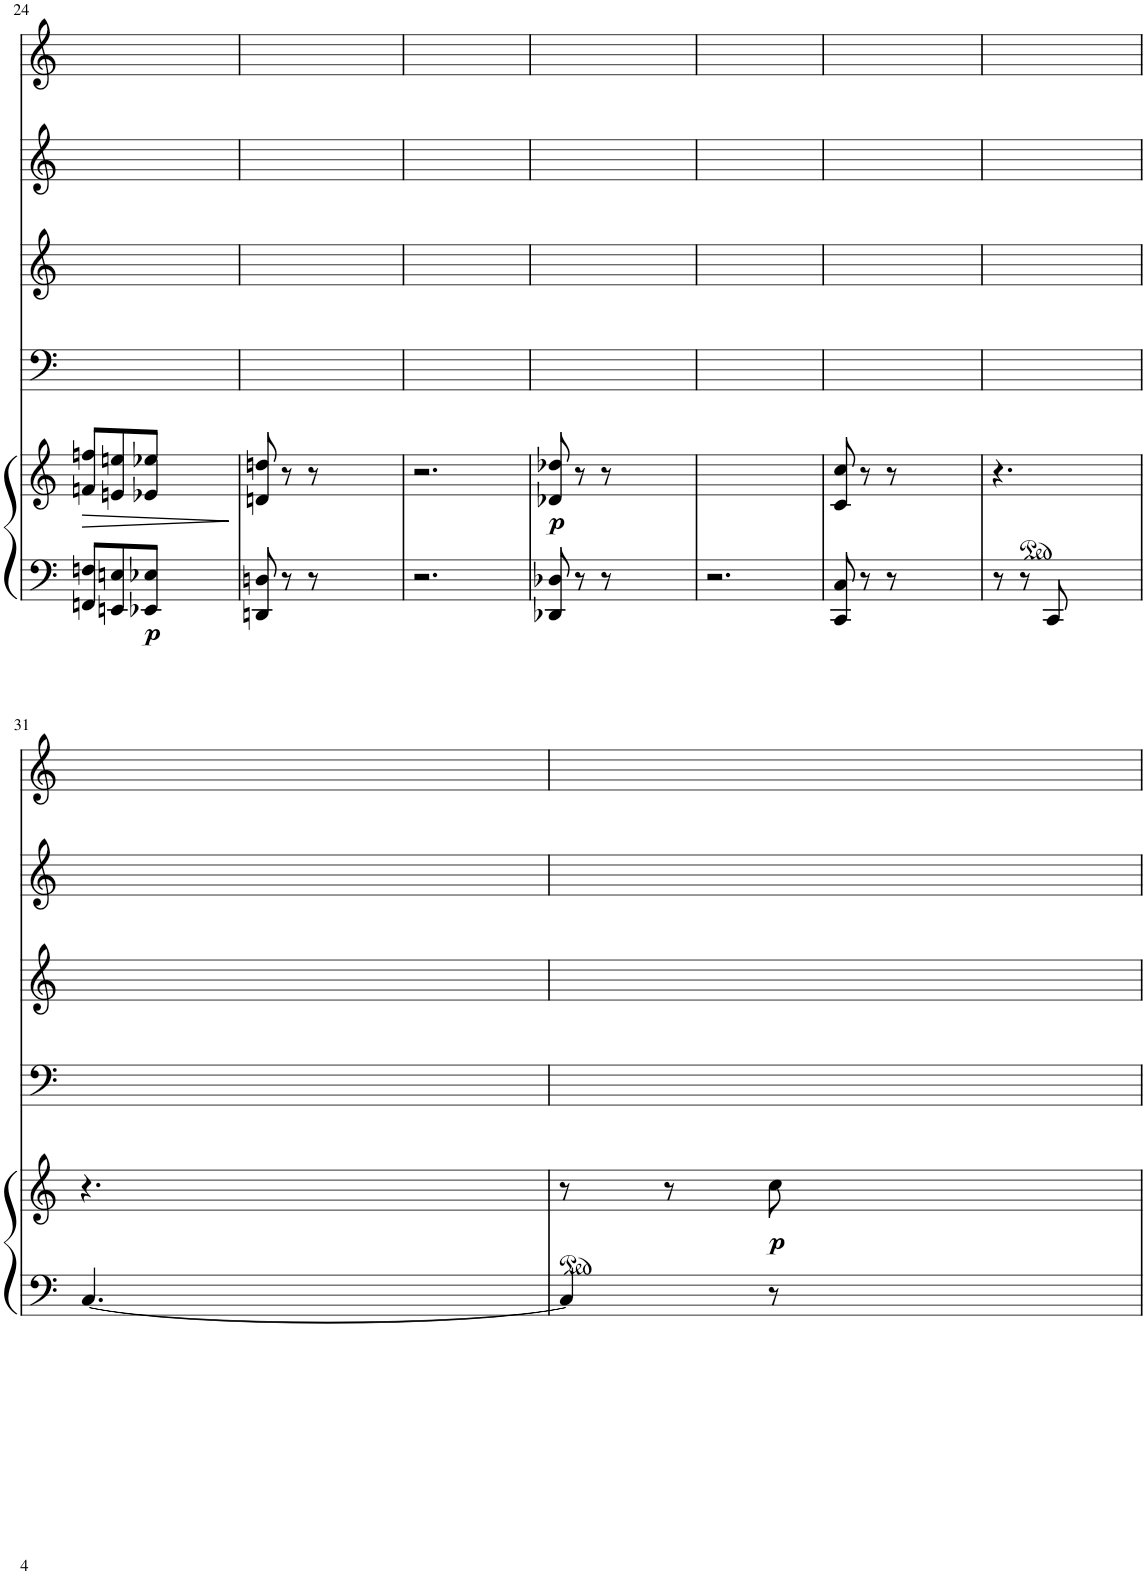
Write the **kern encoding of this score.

**kern	**kern	**dynam	**kern	**kern	**kern	**kern
*part5	*part5	*part5	*part4	*part3	*part2	*part1
*staff6	*staff5	*staff5/6	*staff4	*staff3	*staff2	*staff1
*I"Piano	*	*	*I"Voice	*I"Voice	*I"Voice	*I"Voice
*I'Pno	*	*	*I'V	*I'V	*I'V	*I'V
!!LO:PB:g=z
*clefF4	*clefG2	*	*clefF4	*clefG2	*clefG2	*clefG2
*k[]	*k[]	*	*k[]	*k[]	*k[]	*k[]
=24	=24	=24	=24	=24	=24	=24
!	!	!LO:HP:b	!	!	!	!
*	*^	*	*	*	*	*
8FFn/ 8Fn/L	8fn/ 8ffn/L	4ryy	>	1ryy	1ryy	1ryy	1ryy
8EEn/ 8En/	8en/ 8een/	.	.	.	.	.	.
!	!	!	!LO:DY:b=2	!	!	!	!
8EE-X/ 8E-X/J	8ee-X/J	4e-X/	p	.	.	.	.
2ryy	2ryy	.	.	.	.	.	.
.	.	2ryy	.	.	.	.	.
8ryy	8ryy	.	.	.	.	.	.
*	*v	*v	*	*	*	*	*
.	.	]	.	.	.	.
=25	=25	=25	=25	=25	=25	=25
8DDn/ 8Dn/	8dn/ 8ddn/	.	1ryy	1ryy	1ryy	1ryy
8r	8r	.	.	.	.	.
8r	8r	.	.	.	.	.
2ryy	2ryy	.	.	.	.	.
8ryy	8ryy	.	.	.	.	.
=26	=26	=26	=26	=26	=26	=26
2.r	2.r	.	1ryy	1ryy	1ryy	1ryy
4ryy	4ryy	.	.	.	.	.
=27	=27	=27	=27	=27	=27	=27
!	!	!LO:DY:b	!	!	!	!
8DD-X/ 8D-X/	8d-X/ 8dd-X/	p	1ryy	1ryy	1ryy	1ryy
8r	8r	.	.	.	.	.
8r	8r	.	.	.	.	.
2ryy	2ryy	.	.	.	.	.
8ryy	8ryy	.	.	.	.	.
=28	=28	=28	=28	=28	=28	=28
2.r	1ryy	.	1ryy	1ryy	1ryy	1ryy
4ryy	.	.	.	.	.	.
=29	=29	=29	=29	=29	=29	=29
8CC/ 8C/	8c/ 8cc/	.	1ryy	1ryy	1ryy	1ryy
8r	8r	.	.	.	.	.
8r	8r	.	.	.	.	.
2ryy	2ryy	.	.	.	.	.
8ryy	8ryy	.	.	.	.	.
=30	=30	=30	=30	=30	=30	=30
8r	4.r	.	1ryy	1ryy	1ryy	1ryy
8r	.	.	.	.	.	.
8CC/	.	.	.	.	.	.
2ryy	2ryy	.	.	.	.	.
8ryy	8ryy	.	.	.	.	.
!!LO:LB:g=z
=31	=31	=31	=31	=31	=31	=31
[<4.C/	4.r	.	1ryy	1ryy	1ryy	1ryy
2ryy	2ryy	.	.	.	.	.
8ryy	8ryy	.	.	.	.	.
=32	=32	=32	=32	=32	=32	=32
4C/]	8r	.	1ryy	1ryy	1ryy	1ryy
.	8r	.	.	.	.	.
!	!	!LO:DY:b	!	!	!	!
8r	8cc\	p	.	.	.	.
2ryy	2ryy	.	.	.	.	.
8ryy	8ryy	.	.	.	.	.
=	=	=	=	=	=	=
*-	*-	*-	*-	*-	*-	*-
